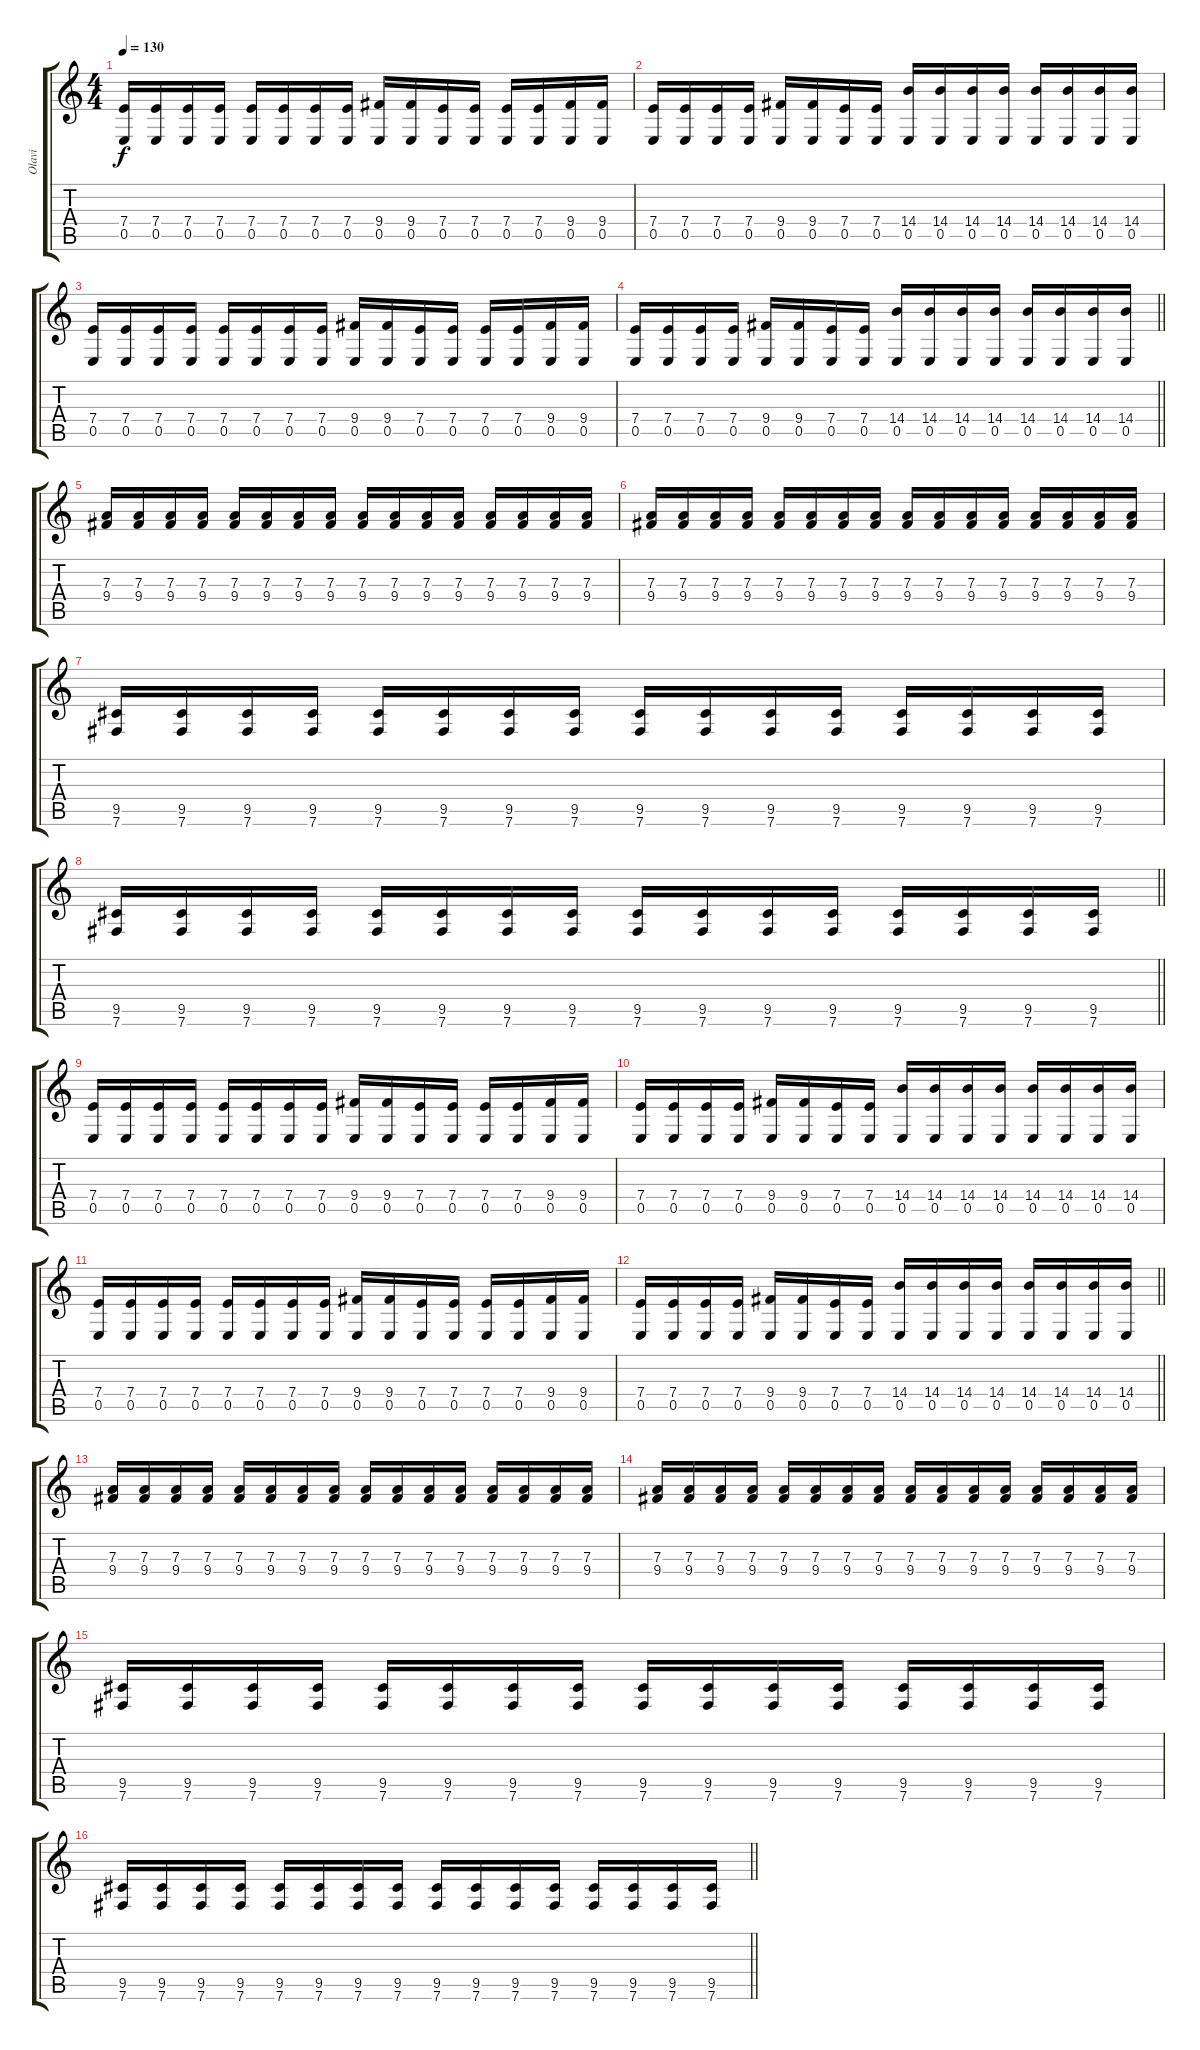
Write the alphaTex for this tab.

\track ("Olavi" "Olavi") {instrument distortionguitar}
\staff {score tabs}
\tuning (B3 Gb3 D3 A2 E2 B1) {hide}
\ts (4 4)
\section ("" "")
\tempo 130
\clef g2
\ks c
(7.4 0.5).16{dy f} (7.4 0.5).16 (7.4 0.5).16 (7.4 0.5).16 (7.4 0.5).16 (7.4 0.5).16 (7.4 0.5).16 (7.4 0.5).16 (9.4 0.5).16 (9.4 0.5).16 (7.4 0.5).16 (7.4 0.5).16 (7.4 0.5).16 (7.4 0.5).16 (9.4 0.5).16 (9.4 0.5).16 |
(7.4 0.5).16 (7.4 0.5).16 (7.4 0.5).16 (7.4 0.5).16 (9.4 0.5).16 (9.4 0.5).16 (7.4 0.5).16 (7.4 0.5).16 (14.4 0.5).16 (14.4 0.5).16 (14.4 0.5).16 (14.4 0.5).16 (14.4 0.5).16 (14.4 0.5).16 (14.4 0.5).16 (14.4 0.5).16 |
(7.4 0.5).16 (7.4 0.5).16 (7.4 0.5).16 (7.4 0.5).16 (7.4 0.5).16 (7.4 0.5).16 (7.4 0.5).16 (7.4 0.5).16 (9.4 0.5).16 (9.4 0.5).16 (7.4 0.5).16 (7.4 0.5).16 (7.4 0.5).16 (7.4 0.5).16 (9.4 0.5).16 (9.4 0.5).16 |
\barLineRight lightlight
(7.4 0.5).16 (7.4 0.5).16 (7.4 0.5).16 (7.4 0.5).16 (9.4 0.5).16 (9.4 0.5).16 (7.4 0.5).16 (7.4 0.5).16 (14.4 0.5).16 (14.4 0.5).16 (14.4 0.5).16 (14.4 0.5).16 (14.4 0.5).16 (14.4 0.5).16 (14.4 0.5).16 (14.4 0.5).16 |
\section ("" "")
(7.3 9.4).16 (7.3 9.4).16 (7.3 9.4).16 (7.3 9.4).16 (7.3 9.4).16 (7.3 9.4).16 (7.3 9.4).16 (7.3 9.4).16 (7.3 9.4).16 (7.3 9.4).16 (7.3 9.4).16 (7.3 9.4).16 (7.3 9.4).16 (7.3 9.4).16 (7.3 9.4).16 (7.3 9.4).16 |
(7.3 9.4).16 (7.3 9.4).16 (7.3 9.4).16 (7.3 9.4).16 (7.3 9.4).16 (7.3 9.4).16 (7.3 9.4).16 (7.3 9.4).16 (7.3 9.4).16 (7.3 9.4).16 (7.3 9.4).16 (7.3 9.4).16 (7.3 9.4).16 (7.3 9.4).16 (7.3 9.4).16 (7.3 9.4).16 |
(9.5 7.6).16 (9.5 7.6).16 (9.5 7.6).16 (9.5 7.6).16 (9.5 7.6).16 (9.5 7.6).16 (9.5 7.6).16 (9.5 7.6).16 (9.5 7.6).16 (9.5 7.6).16 (9.5 7.6).16 (9.5 7.6).16 (9.5 7.6).16 (9.5 7.6).16 (9.5 7.6).16 (9.5 7.6).16 |
\barLineRight lightlight
(9.5 7.6).16 (9.5 7.6).16 (9.5 7.6).16 (9.5 7.6).16 (9.5 7.6).16 (9.5 7.6).16 (9.5 7.6).16 (9.5 7.6).16 (9.5 7.6).16 (9.5 7.6).16 (9.5 7.6).16 (9.5 7.6).16 (9.5 7.6).16 (9.5 7.6).16 (9.5 7.6).16 (9.5 7.6).16 |
\section ("" "")
(7.4 0.5).16 (7.4 0.5).16 (7.4 0.5).16 (7.4 0.5).16 (7.4 0.5).16 (7.4 0.5).16 (7.4 0.5).16 (7.4 0.5).16 (9.4 0.5).16 (9.4 0.5).16 (7.4 0.5).16 (7.4 0.5).16 (7.4 0.5).16 (7.4 0.5).16 (9.4 0.5).16 (9.4 0.5).16 |
(7.4 0.5).16 (7.4 0.5).16 (7.4 0.5).16 (7.4 0.5).16 (9.4 0.5).16 (9.4 0.5).16 (7.4 0.5).16 (7.4 0.5).16 (14.4 0.5).16 (14.4 0.5).16 (14.4 0.5).16 (14.4 0.5).16 (14.4 0.5).16 (14.4 0.5).16 (14.4 0.5).16 (14.4 0.5).16 |
(7.4 0.5).16 (7.4 0.5).16 (7.4 0.5).16 (7.4 0.5).16 (7.4 0.5).16 (7.4 0.5).16 (7.4 0.5).16 (7.4 0.5).16 (9.4 0.5).16 (9.4 0.5).16 (7.4 0.5).16 (7.4 0.5).16 (7.4 0.5).16 (7.4 0.5).16 (9.4 0.5).16 (9.4 0.5).16 |
\barLineRight lightlight
(7.4 0.5).16 (7.4 0.5).16 (7.4 0.5).16 (7.4 0.5).16 (9.4 0.5).16 (9.4 0.5).16 (7.4 0.5).16 (7.4 0.5).16 (14.4 0.5).16 (14.4 0.5).16 (14.4 0.5).16 (14.4 0.5).16 (14.4 0.5).16 (14.4 0.5).16 (14.4 0.5).16 (14.4 0.5).16 |
\section ("" "")
(7.3 9.4).16 (7.3 9.4).16 (7.3 9.4).16 (7.3 9.4).16 (7.3 9.4).16 (7.3 9.4).16 (7.3 9.4).16 (7.3 9.4).16 (7.3 9.4).16 (7.3 9.4).16 (7.3 9.4).16 (7.3 9.4).16 (7.3 9.4).16 (7.3 9.4).16 (7.3 9.4).16 (7.3 9.4).16 |
(7.3 9.4).16 (7.3 9.4).16 (7.3 9.4).16 (7.3 9.4).16 (7.3 9.4).16 (7.3 9.4).16 (7.3 9.4).16 (7.3 9.4).16 (7.3 9.4).16 (7.3 9.4).16 (7.3 9.4).16 (7.3 9.4).16 (7.3 9.4).16 (7.3 9.4).16 (7.3 9.4).16 (7.3 9.4).16 |
(9.5 7.6).16 (9.5 7.6).16 (9.5 7.6).16 (9.5 7.6).16 (9.5 7.6).16 (9.5 7.6).16 (9.5 7.6).16 (9.5 7.6).16 (9.5 7.6).16 (9.5 7.6).16 (9.5 7.6).16 (9.5 7.6).16 (9.5 7.6).16 (9.5 7.6).16 (9.5 7.6).16 (9.5 7.6).16 |
\barLineRight lightlight
(9.5 7.6).16 (9.5 7.6).16 (9.5 7.6).16 (9.5 7.6).16 (9.5 7.6).16 (9.5 7.6).16 (9.5 7.6).16 (9.5 7.6).16 (9.5 7.6).16 (9.5 7.6).16 (9.5 7.6).16 (9.5 7.6).16 (9.5 7.6).16 (9.5 7.6).16 (9.5 7.6).16 (9.5 7.6).16
